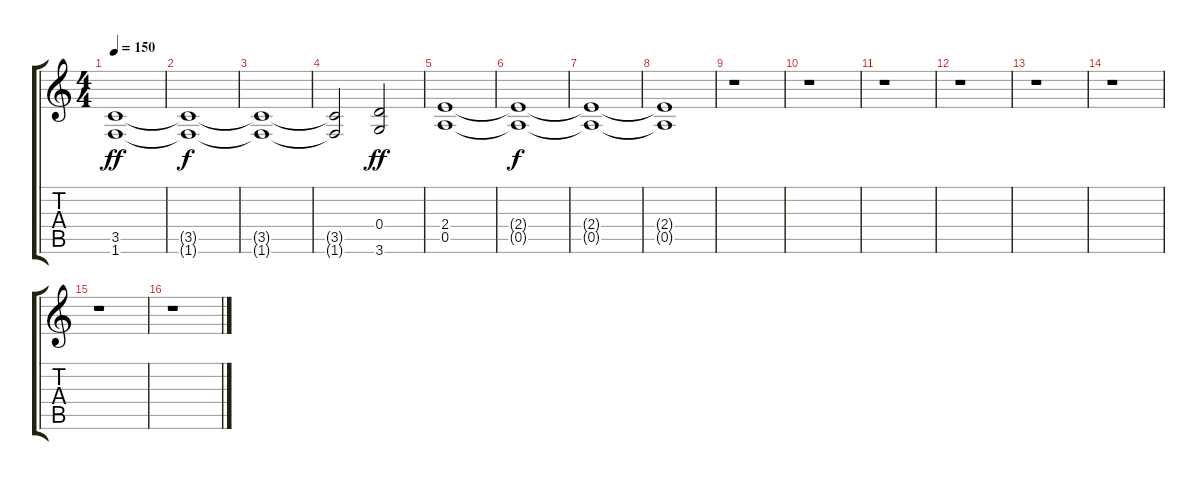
\track "" {instrument distortionguitar}
\staff {score tabs}
\tuning (E4 B3 G3 D3 A2 E2) {hide}
\ts (4 4)
\tempo 150
\clef g2
\ks c
(3.5 1.6).1{dy ff} |
(3.5{t} 1.6{t}).1{dy f} |
(3.5{t} 1.6{t}).1 |
(3.5{t} 1.6{t}).2 (0.4 3.6).2{dy ff} |
(2.4 0.5).1 |
(2.4{t} 0.5{t}).1{dy f} |
(2.4{t} 0.5{t}).1 |
(2.4{t} 0.5{t}).1 |
r.1 |
r.1 |
r.1 |
r.1 |
r.1 |
r.1 |
r.1 |
r.1
